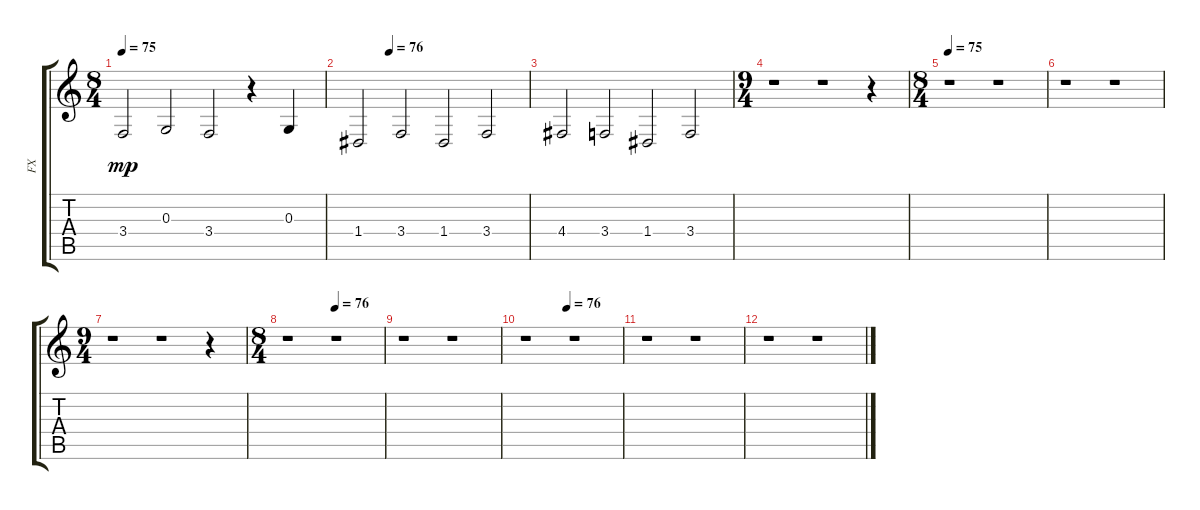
\track ("FX" "FX") {instrument fx8scifi}
\staff {score tabs}
\tuning (E4 B3 G3 D3 A2 E2) {hide}
\ts (8 4)
\tempo 75
\clef g2
\ks c
3.4.2{dy mp} 0.3.2 3.4.2 r.4 0.3.4 |
\tempo (76 0.1875)
1.4.2 3.4.2 1.4.2 3.4.2 |
4.4.2 3.4.2 1.4.2 3.4.2 |
\ts (9 4)
r.1 r.1 r.4 |
\ts (8 4)
\tempo 75
r.1 r.1 |
r.1 r.1 |
\ts (9 4)
r.1 r.1 r.4 |
\ts (8 4)
\tempo (76 0.5)
r.1 r.1 |
r.1 r.1 |
\tempo (76 0.4322916666666667)
r.1 r.1 |
r.1 r.1 |
r.1 r.1
